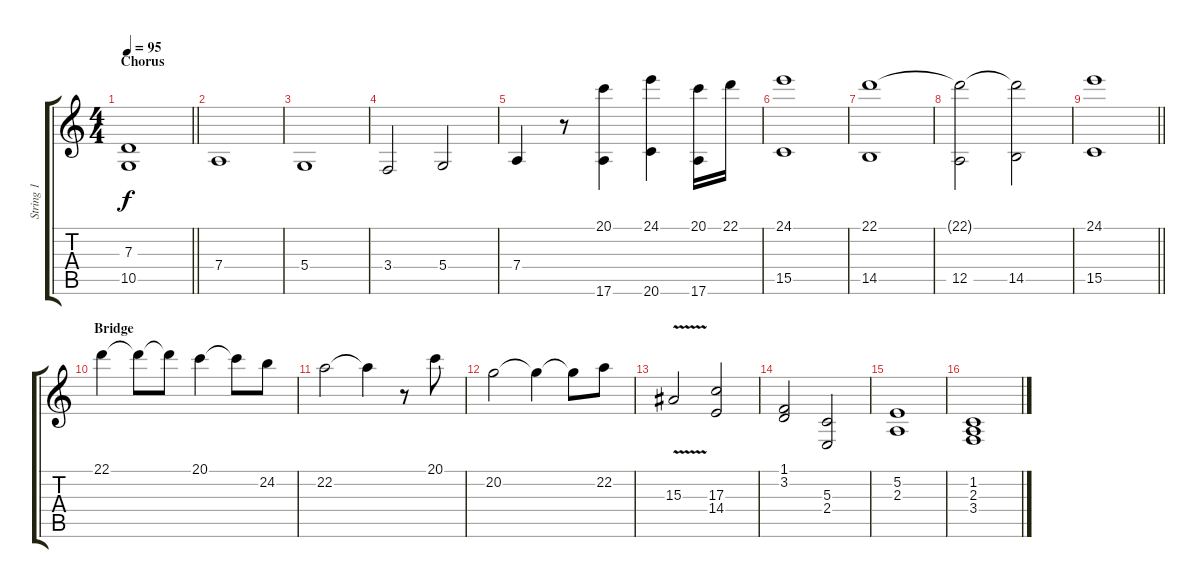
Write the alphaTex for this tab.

\track ("String 1" "String 1") {instrument stringensemble2}
\staff {score tabs}
\tuning (E4 B3 G3 D3 A2 E2) {hide}
\ts (4 4)
\section ("" "Chorus")
\tempo 95
\clef g2
\barLineRight lightlight
\ks c
(7.3 10.5).1{dy f} |
7.4.1 |
5.4.1 |
3.4.2 5.4.2 |
7.4.4 r.8 (20.1 17.6).4 (24.1 20.6).4 (20.1 17.6).16 22.1.16 |
(24.1 15.5).1 |
(22.1 14.5).1 |
(22.1{t} 12.5).2 (22.1{t} 14.5).2 |
\barLineRight lightlight
(24.1 15.5).1 |
\section ("" "Bridge")
22.1.4{volume 5 instrument stringensemble1} 22.1{t}.8 22.1{t}.8 20.1.4 20.1{t}.8 24.2.8 |
22.2.2 22.2{t}.4 r.8 20.1.8 |
20.2.2 20.2{t}.4 20.2{t}.8 22.2.8 |
15.3{v}.2 (17.3 14.4).2{volume 10 instrument synthstrings1} |
(1.1 3.2).2 (5.3 2.4).2 |
(5.2 2.3).1 |
(1.2 2.3 3.4).1
